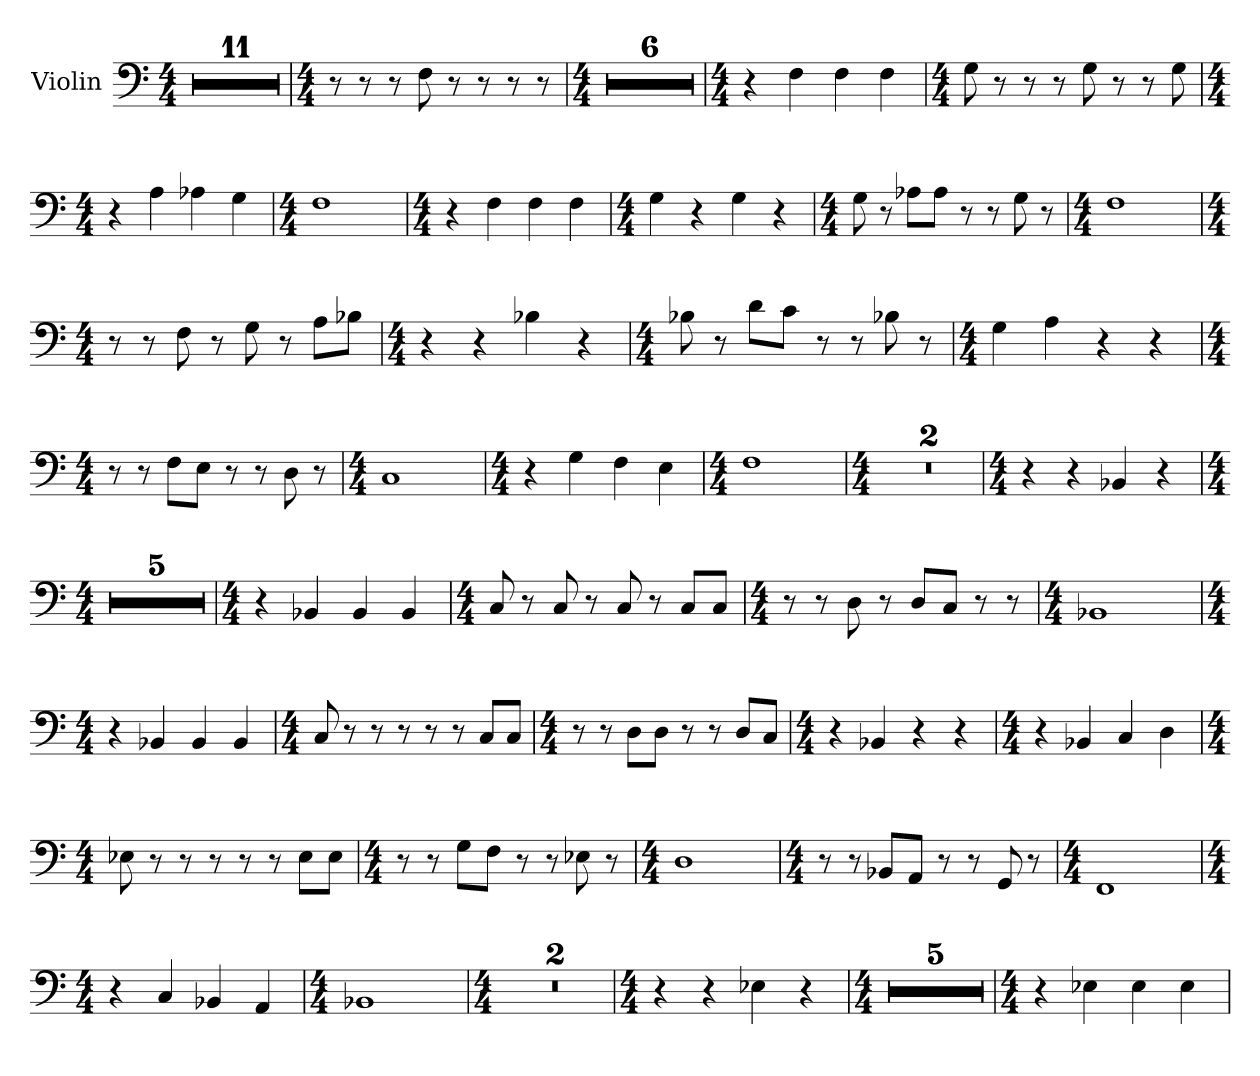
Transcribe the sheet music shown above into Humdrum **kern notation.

**kern
*part1
*staff1
*I"Violin
*I'Vln
*M4/4
=
1r
=
*M4/4
1r
=
*M4/4
1r
=
*M4/4
1r
=
*M4/4
1r
=
*M4/4
1r
=
*M4/4
1r
=
*M4/4
1r
=
*M4/4
1r
=
*M4/4
1r
=
*M4/4
1r
=
*M4/4
8r
8r
8r
8F
8r
8r
8r
8r
=
*M4/4
1r
=
*M4/4
1r
=
*M4/4
1r
=
*M4/4
1r
=
*M4/4
1r
=
*M4/4
1r
=
*M4/4
4r
4F
4F
4F
=
*M4/4
8G
8r
8r
8r
8G
8r
8r
8G
=
*M4/4
4r
4A
4A-X
4G
=
*M4/4
1F
=
*M4/4
4r
4F
4F
4F
=
*M4/4
4G
4r
4G
4r
=
*M4/4
8G
8r
8A-XL
8A-J
8r
8r
8G
8r
=
*M4/4
1F
=
*M4/4
8r
8r
8F
8r
8G
8r
8AL
8B-XJ
=
*M4/4
4r
4r
4B-X
4r
=
*M4/4
8B-X
8r
8dL
8cJ
8r
8r
8B-X
8r
=
*M4/4
4G
4A
4r
4r
=
*M4/4
8r
8r
8FL
8EJ
8r
8r
8D
8r
=
*M4/4
1C
=
*M4/4
4r
4G
4F
4E
=
*M4/4
1F
=
*M4/4
1r
=
1r
=
*M4/4
4r
4r
4BB-X
4r
=
*M4/4
1r
=
*M4/4
1r
=
*M4/4
1r
=
*M4/4
1r
=
*M4/4
1r
=
*M4/4
4r
4BB-X
4BB-
4BB-
=
*M4/4
8C
8r
8C
8r
8C
8r
8CL
8CJ
=
*M4/4
8r
8r
8D
8r
8DL
8CJ
8r
8r
=
*M4/4
1BB-X
=
*M4/4
4r
4BB-X
4BB-
4BB-
=
*M4/4
8C
8r
8r
8r
8r
8r
8CL
8CJ
=
*M4/4
8r
8r
8DL
8DJ
8r
8r
8DL
8CJ
=
*M4/4
4r
4BB-X
4r
4r
=
*M4/4
4r
4BB-X
4C
4D
=
*M4/4
8E-X
8r
8r
8r
8r
8r
8E-L
8E-J
=
*M4/4
8r
8r
8GL
8FJ
8r
8r
8E-X
8r
=
*M4/4
1D
=
*M4/4
8r
8r
8BB-XL
8AAJ
8r
8r
8GG
8r
=
*M4/4
1FF
=
*M4/4
4r
4C
4BB-X
4AA
=
*M4/4
1BB-X
=
*M4/4
1r
=
1r
=
*M4/4
4r
4r
4E-X
4r
=
*M4/4
1r
=
*M4/4
1r
=
*M4/4
1r
=
*M4/4
1r
=
*M4/4
1r
=
*M4/4
4r
4E-X
4E-
4E-
=
*-
